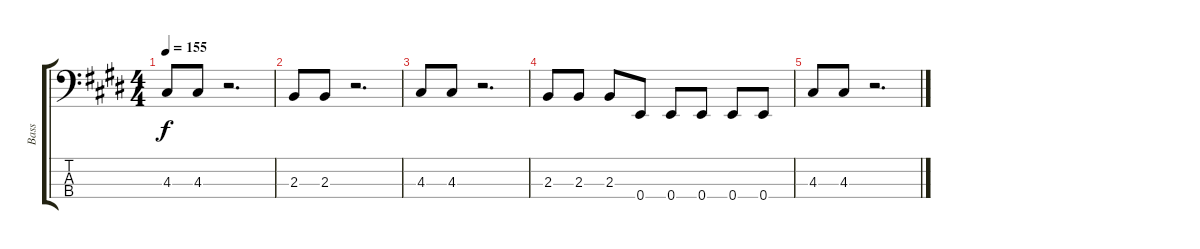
\track ("Bass" "Bass") {instrument electricbassfinger}
\staff {score tabs}
\tuning (G2 D2 A1 E1) {hide}
\ts (4 4)
\tempo 155
\clef f4
\ks e
4.3.8{dy f} 4.3.8 r.2{d} |
2.3.8 2.3.8 r.2{d} |
4.3.8 4.3.8 r.2{d} |
2.3.8 2.3.8 2.3.8 0.4.8 0.4.8 0.4.8 0.4.8 0.4.8 |
4.3.8 4.3.8 r.2{d}
